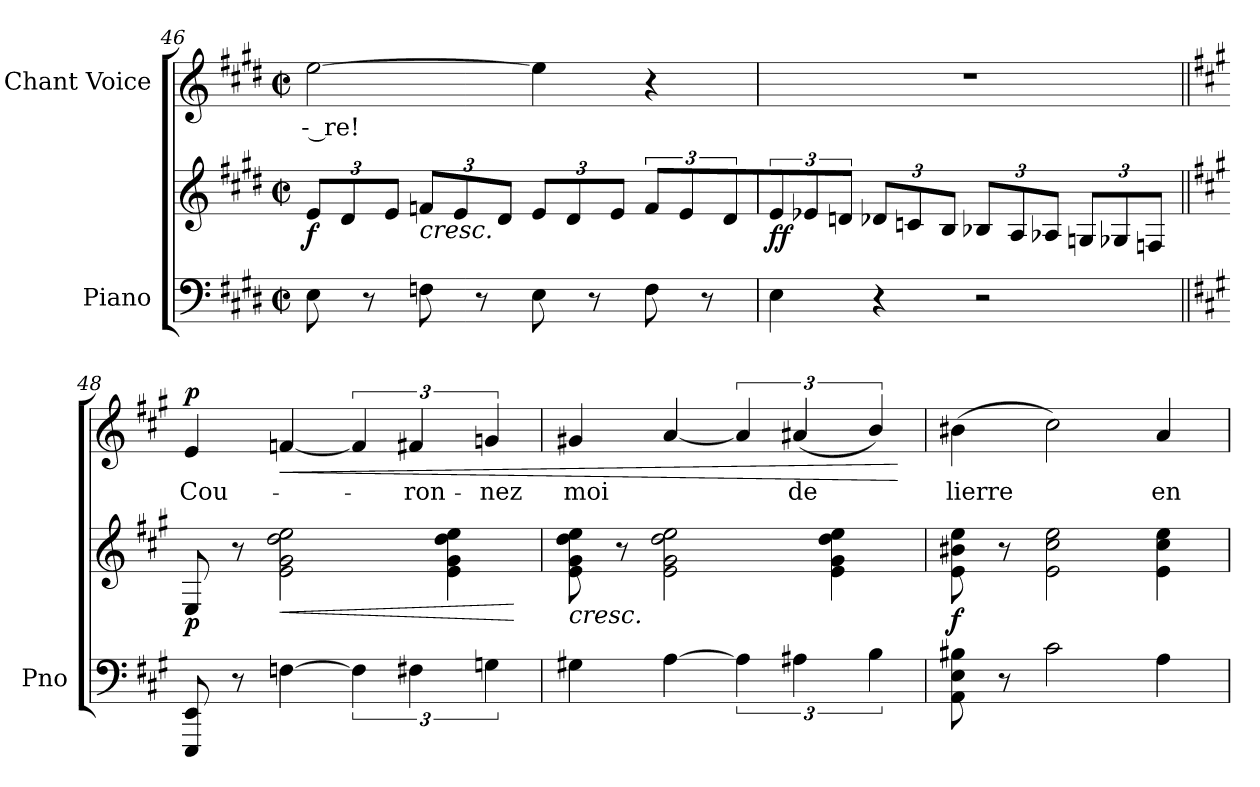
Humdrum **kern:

**kern	**kern	**dynam	**kern	**text	**dynam
*part2	*part2	*part2	*part1	*part1	*part1
*staff3	*staff2	*staff2/3	*staff1	*staff1	*staff1
*I"Piano	*	*	*I"Chant Voice	*	*
*I'Pno	*	*	*	*	*
!!LO:LB:g=z
*clefF4	*clefG2	*	*clefG2	*	*
*k[f#c#g#d#]	*k[f#c#g#d#]	*	*k[f#c#g#d#]	*	*
*M2/2	*M2/2	*	*M2/2	*	*
*met(c|)	*met(c|)	*	*met(c|)	*	*
=46	=46	=46	=46	=46	=46
!	!	!LO:DY:b	!	!LO:LY:b	!
8E\	12e/L	f	[2ee\	-- re!	.
.	12d#/	.	.	.	.
8r	.	.	.	.	.
.	12e/J	.	.	.	.
!	!LO:TX:b:i:t=cresc.	!	!	!	!
8Fn\	12fn/L	.	.	.	.
.	12e/	.	.	.	.
8r	.	.	.	.	.
.	12d#/J	.	.	.	.
8E\	12e/L	.	4ee\]	.	.
.	12d#/	.	.	.	.
8r	.	.	.	.	.
.	12e/J	.	.	.	.
8F\	12f/L	.	4r	.	.
.	12e/	.	.	.	.
8r	.	.	.	.	.
.	12d#/	.	.	.	.
=47	=47	=47	=47	=47	=47
!	!	!LO:DY:b	!	!	!
4E\	12e/	ff	1r	.	.
.	12e-X/	.	.	.	.
.	12dn/J	.	.	.	.
4r	12d-X/L	.	.	.	.
.	12cn/	.	.	.	.
.	12B/J	.	.	.	.
2r	12B-X/L	.	.	.	.
.	12A/	.	.	.	.
.	12A-X/J	.	.	.	.
.	12Gn/L	.	.	.	.
.	12G-X/	.	.	.	.
.	12Fn/J	.	.	.	.
=48||	=48||	=48||	=48||	=48||	=48||
*k[f#c#g#]	*k[f#c#g#]	*	*k[f#c#g#]	*	*
!	!	!LO:DY:b	!	!LO:LY:b	!LO:DY:a
8EEE/ 8EE/	8E/	p	4e/	Cou-	p
8r	8r	.	.	.	.
!	!	!LO:HP:b	!	!	!LO:HP:b
[4Fn\	2e\ 2g#\ 2dd\ 2ee\	<	[4fn/	.	<
6F\]	.	.	6f/]	.	.
!	!	!	!	!LO:LY:b	!
6F#X\	.	.	6f#X/	-ron-	.
.	4e\ 4g#\ 4dd\ 4ee\	.	.	.	.
!	!	!	!	!LO:LY:b	!
6Gn\	.	.	6gn/	-nez	.
.	.	[	.	.	.
!!LO:LB:g=z
=49	=49	=49	=49	=49	=49
!	!LO:TX:b:i:t=cresc.	!	!	!	!
!	!	!	!	!LO:LY:b	!
4G#X\	8e\ 8g#\ 8dd\ 8ee\	.	4g#X/	- moi	.
.	8r	.	.	.	.
[4A\	2e\ 2g#\ 2dd\ 2ee\	.	[4a/	.	.
6A\]	.	.	6a/]	.	.
!	!	!	!	!LO:LY:b	!
6A#X\	.	.	(6a#X/	de	.
.	4e\ 4g#\ 4dd\ 4ee\	.	.	.	.
6B\	.	.	6b/)	.	.
.	.	.	.	.	[
=50	=50	=50	=50	=50	=50
!	!	!LO:DY:b	!	!LO:LY:b	!
8AA\ 8E\ 8B#X\	8e\ 8b#X\ 8ee\	f	(4b#X\	lierre	.
8r	8r	.	.	.	.
2c#\	2e\ 2cc#\ 2ee\	.	2cc#\)	.	.
!	!	!	!	!LO:LY:b	!
4A\	4e\ 4cc#\ 4ee\	.	4a/	en	.
=	=	=	=	=	=
*-	*-	*-	*-	*-	*-
